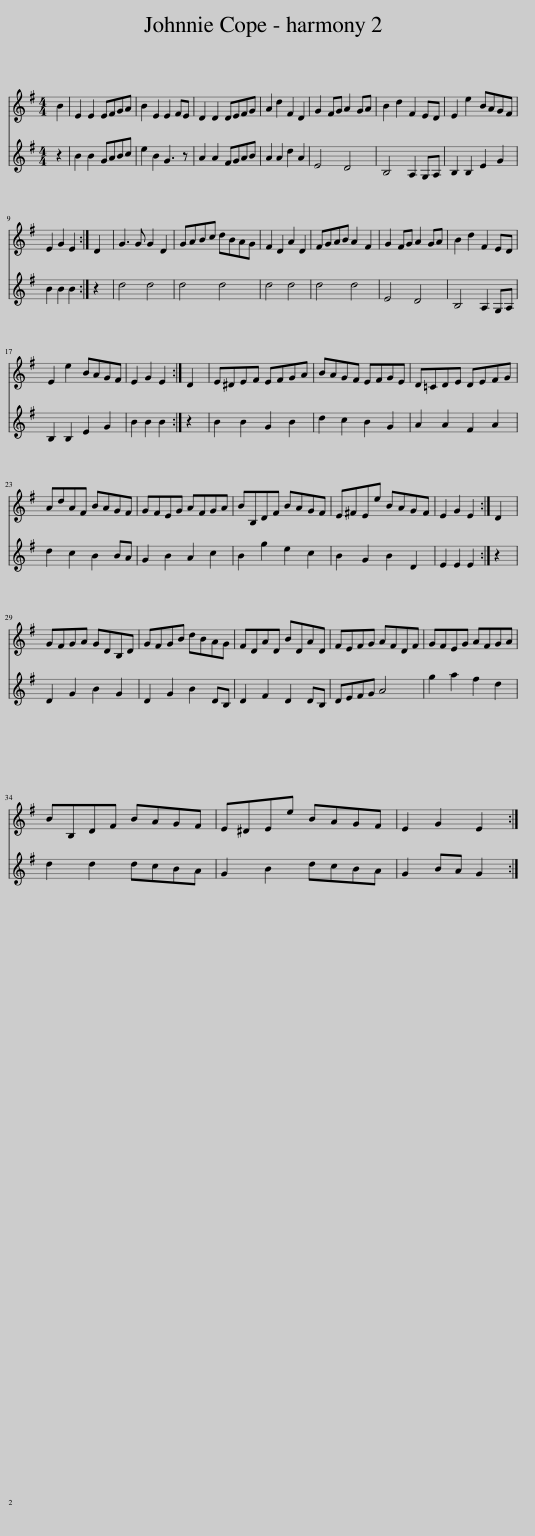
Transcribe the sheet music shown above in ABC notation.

X:1
%%score 1 2
L:1/8
M:4/4
I:linebreak $
K:Emin
V:1 treble
V:2 treble
V:1
 B2 | E2 E2 EFGA | B2 E2 E2 FE | D2 D2 DEFG | A2 d2 F2 D2 | %5
 G2 FG A2 GA | B2 d2 F2 ED | E2 e2 BAGF |$ E2 G2 E2 :| D2 | %10
 G3 G G2 D2 | GABc dBAG | F2 D2 A2 D2 | FGAB A2 F2 | G2 FG A2 GA | %15
 B2 d2 F2 ED |$ E2 e2 BAGF | E2 G2 E2 :| D2 | E^DEF EFGA | %20
 BAGF EFGE | D=CDE DEFG |$ AdAF BAGF | GFEG AFGA | BB,DF BAGF | %25
 E^FEe BAGF | E2 G2 E2 :| D2 |$ GFGA GDB,D | GFGB dBAG | %30
 FDAD BDAD | FEFG AFDF | GFEG AFGA |$ BB,DF BAGF | E^DEe BAGF | %35
 E2 G2 E2 :| %36
V:2
 z2 | B2 B2 GABc | e2 B2 G3 z | A2 A2 FGAB | A2 A2 d2 A2 | %5
 E4 D4 | B,4 A,2 G,A, | B,2 B,2 E2 G2 |$ B2 B2 B2 :| z2 | %10
 d4 d4 | d4 d4 | d4 d4 | d4 d4 | E4 D4 | %15
 B,4 A,2 G,A, |$ B,2 B,2 E2 G2 | B2 B2 B2 :| z2 | B2 B2 G2 B2 | %20
 d2 c2 B2 G2 | A2 A2 F2 A2 |$ d2 c2 B2 BA | G2 B2 A2 c2 | B2 g2 e2 c2 | %25
 B2 G2 B2 D2 | E2 E2 E2 :| z2 |$ D2 G2 B2 G2 | D2 G2 B2 DB, | %30
 D2 F2 D2 DB, | DEFG A4 | g2 a2 f2 d2 |$ d2 d2 dcBA | G2 B2 dcBA | %35
 G2 BA G2 :| %36
